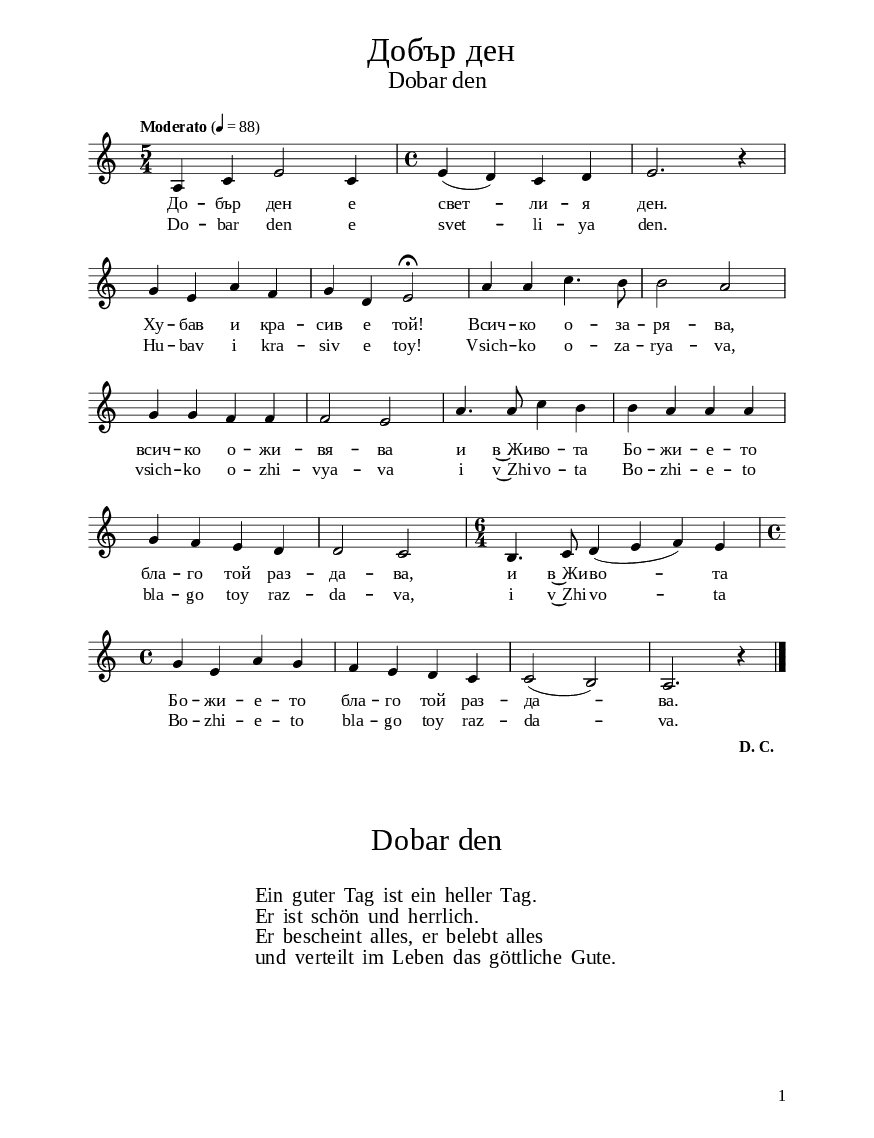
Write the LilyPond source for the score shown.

\version "2.22.1"

% include paper part and global functions
\include "include/globals.ily"

\bookpart {
  \include "include/bookpart-paper.ily"
  \score {
    \include "include/score-layout.ily"


    \new Voice \absolute  {
      \clef treble
      \key a \minor
      \time 5/4
      \tempoFunc "Moderato" 4 "88"

      a4 c' e'2 c'4 | \time 4/4  e'4 ( d' ) c'  d'  | e'2. r4 \break |

      g'4 e' a' f' | g'4 d' e'2 \fermata | a'4 a' c''4. b'8 | b'2 a' \break |

      g'4 g' f' f' |  f'2 e' | a'4. a'8 c''4 b' | b'4 a' a' a' \break |

      g'4 f' e' d' | d'2 c' |  \time 6/4  b4. c'8 d'4 ( e' f' ) e' \break |

      \time 4/4  g'4 e' a' g' | f'4 e' d' c' | c'2 ( b ) | a2. r4 \break |

      \bar "|."
    }

    \addlyrics {
      До -- бър
      ден е свет -- ли -- я ден. Ху -- бав и кра --
      сив е той! Всич -- ко о -- за -- ря -- ва, всич
      -- ко о -- жи -- вя -- ва и в~Жи -- во -- та Бо
      -- жи -- е -- то бла -- го той раз -- да -- ва,
      и в~Жи -- во -- та Бо -- жи -- е -- то бла -- го
      той раз -- да -- ва.

    }

    \addlyrics {
      Do -- bar
      den e svet -- li -- ya den. Hu -- bav i kra --
      siv e toy! Vsich -- ko o -- za -- rya -- va, vsich
      -- ko o -- zhi -- vya -- va i v~Zhi -- vo -- ta Bo
      -- zhi -- e -- to bla -- go toy raz -- da -- va,
      i v~Zhi -- vo -- ta Bo -- zhi -- e -- to bla -- go
      toy raz -- da -- va.
    }


    \header {
      title = \titleFunc " Добър ден" "Dobar den"
    }

    \midi{}

  } % score

  \markup \dc-one "D. C."
  \markup \empty-two

  % include foreign translation(s) of the song
  \version "2.22.1"

\markup \fill-line { \fontsize #deTitleFontSize "Dobar den" }
\markup \null
\markup \null
\markup \fontsize #deCoupletFontSize {
  \hspace #16
  \override #`(baseline-skip . ,deCoupletBaselineSkip)

  \column {
     \line { " " }      
      \line { Ein guter Tag ist ein heller Tag.  }

      

\line { Er ist schön und herrlich. }

\line { Er bescheint alles, er belebt alles}

\line { und verteilt im Leben das göttliche Gute.} 
 
      
       
    }
    
    
}


} % bookpart
